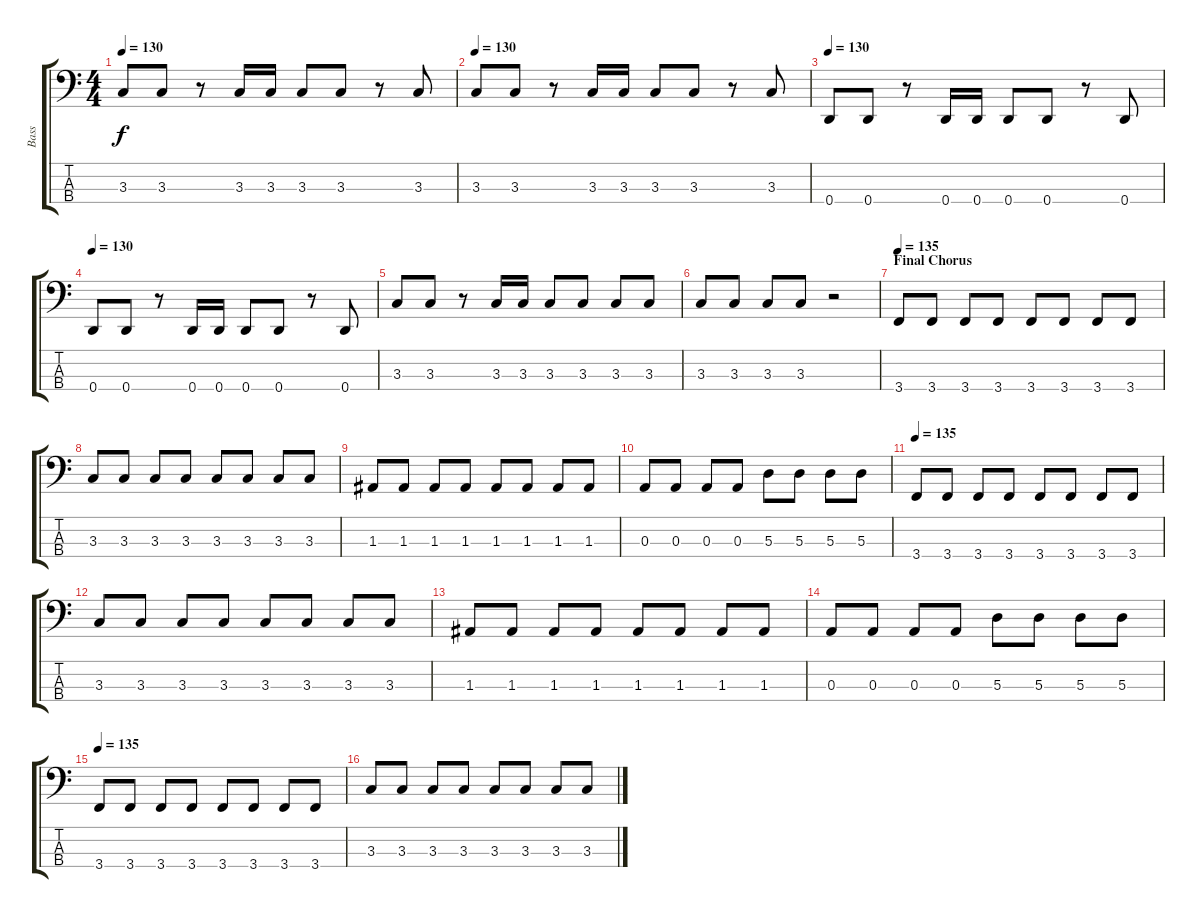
\track ("Bass" "Bass") {instrument electricbassfinger}
\staff {score tabs}
\tuning (G2 D2 A1 D1) {hide}
\ts (4 4)
\tempo 130
\clef f4
\ks c
3.3.8{dy f} 3.3.8 r.8 3.3.16 3.3.16 3.3.8 3.3.8 r.8 3.3.8 |
\tempo 130
3.3.8 3.3.8 r.8 3.3.16 3.3.16 3.3.8 3.3.8 r.8 3.3.8 |
\tempo 130
0.4.8 0.4.8 r.8 0.4.16 0.4.16 0.4.8 0.4.8 r.8 0.4.8 |
\tempo 130
0.4.8 0.4.8 r.8 0.4.16 0.4.16 0.4.8 0.4.8 r.8 0.4.8 |
3.3.8 3.3.8 r.8 3.3.16 3.3.16 3.3.8 3.3.8 3.3.8 3.3.8 |
3.3.8 3.3.8 3.3.8 3.3.8 r.2 |
\section ("" "Final Chorus")
\tempo 135
3.4.8 3.4.8 3.4.8 3.4.8 3.4.8 3.4.8 3.4.8 3.4.8 |
3.3.8 3.3.8 3.3.8 3.3.8 3.3.8 3.3.8 3.3.8 3.3.8 |
1.3.8 1.3.8 1.3.8 1.3.8 1.3.8 1.3.8 1.3.8 1.3.8 |
0.3.8 0.3.8 0.3.8 0.3.8 5.3.8 5.3.8 5.3.8 5.3.8 |
\tempo 135
3.4.8 3.4.8 3.4.8 3.4.8 3.4.8 3.4.8 3.4.8 3.4.8 |
3.3.8 3.3.8 3.3.8 3.3.8 3.3.8 3.3.8 3.3.8 3.3.8 |
1.3.8 1.3.8 1.3.8 1.3.8 1.3.8 1.3.8 1.3.8 1.3.8 |
0.3.8 0.3.8 0.3.8 0.3.8 5.3.8 5.3.8 5.3.8 5.3.8 |
\tempo 135
3.4.8 3.4.8 3.4.8 3.4.8 3.4.8 3.4.8 3.4.8 3.4.8 |
3.3.8 3.3.8 3.3.8 3.3.8 3.3.8 3.3.8 3.3.8 3.3.8
